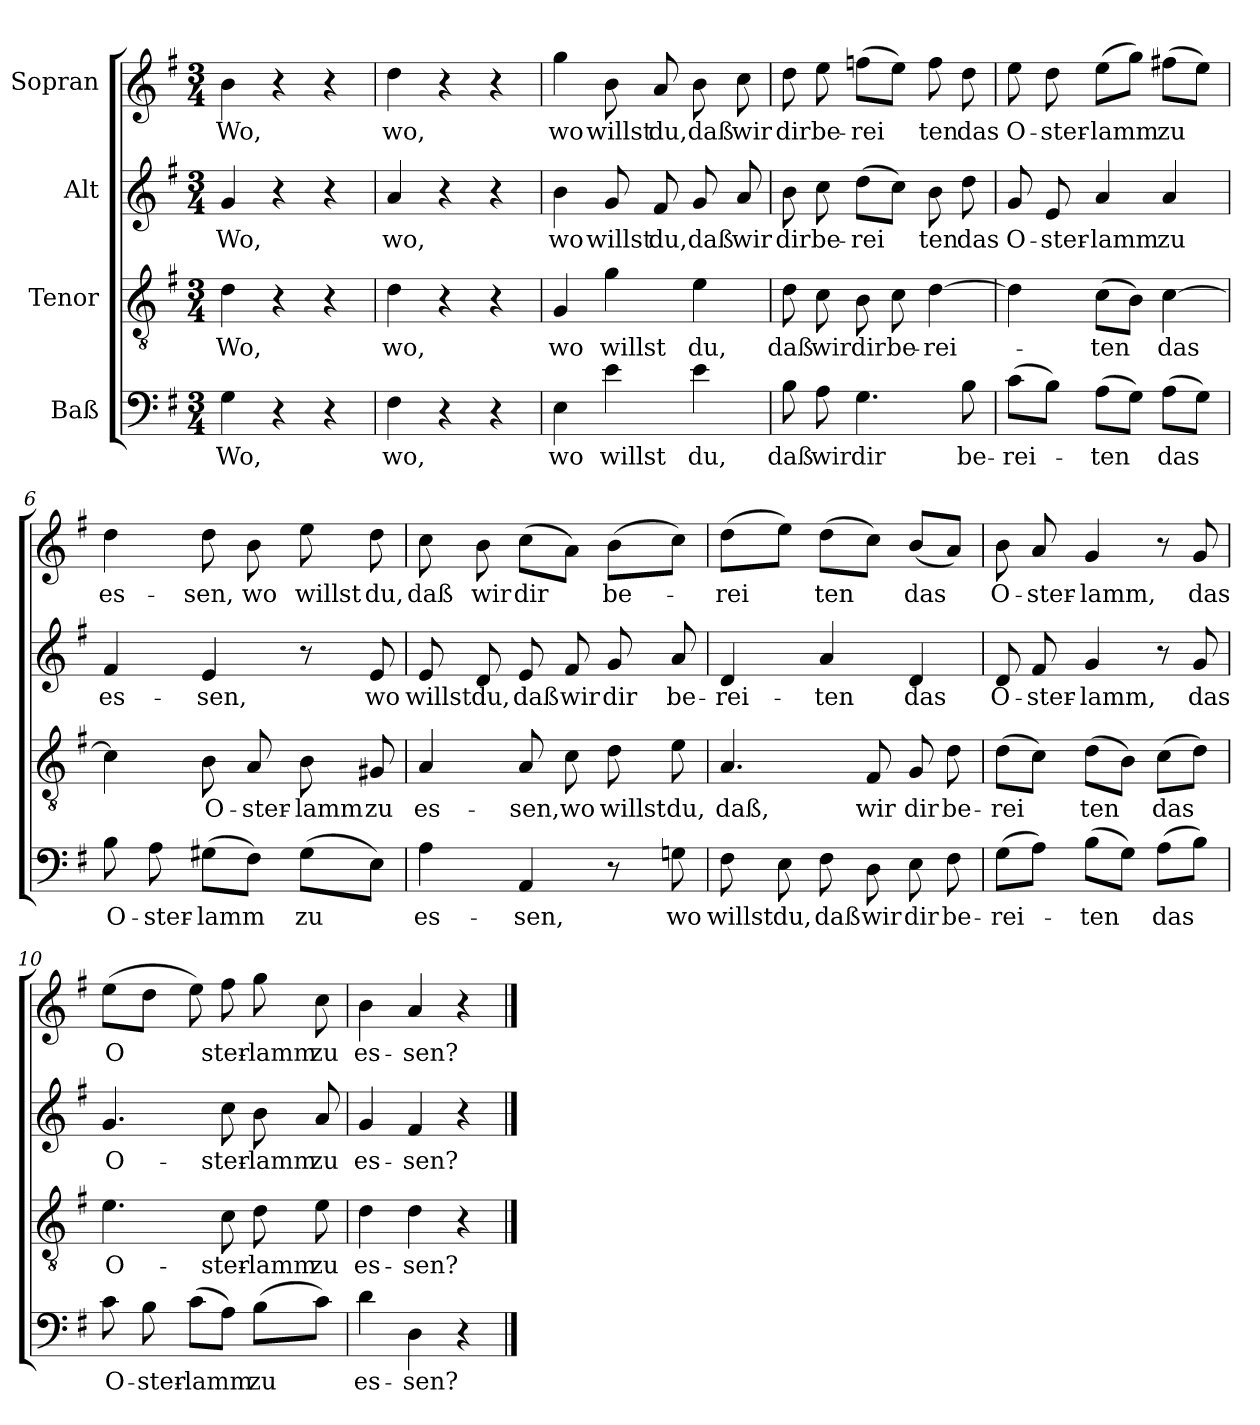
**kern	**text	**kern	**text	**kern	**text	**kern	**text
*part4	*part4	*part3	*part3	*part2	*part2	*part1	*part1
*staff4	*staff4	*staff3	*staff3	*staff2	*staff2	*staff1	*staff1
*I"Baß	*	*I"Tenor	*	*I"Alt	*	*I"Sopran	*
*clefF4	*	*clefGv2	*	*clefG2	*	*clefG2	*
*k[f#]	*	*k[f#]	*	*k[f#]	*	*k[f#]	*
*G:	*	*G:	*	*G:	*	*G:	*
*M3/4	*	*M3/4	*	*M3/4	*	*M3/4	*
=1	=1	=1	=1	=1	=1	=1	=1
!	!LO:LY:b	!	!LO:LY:b	!	!LO:LY:b	!	!LO:LY:b
4G\	Wo,	4d\	Wo,	4g/	Wo,	4b\	Wo,
4r	.	4r	.	4r	.	4r	.
4r	.	4r	.	4r	.	4r	.
=2	=2	=2	=2	=2	=2	=2	=2
!	!LO:LY:b	!	!LO:LY:b	!	!LO:LY:b	!	!LO:LY:b
4F#\	wo,	4d\	wo,	4a/	wo,	4dd\	wo,
4r	.	4r	.	4r	.	4r	.
4r	.	4r	.	4r	.	4r	.
=3	=3	=3	=3	=3	=3	=3	=3
!	!LO:LY:b	!	!LO:LY:b	!	!LO:LY:b	!	!LO:LY:b
4E\	wo	4G/	wo	4b\	wo	4gg\	wo
!	!LO:LY:b	!	!LO:LY:b	!	!LO:LY:b	!	!LO:LY:b
4e\	willst	4g\	willst	8g/	willst	8b\	willst
!	!	!	!	!	!LO:LY:b	!	!LO:LY:b
.	.	.	.	8f#/	du,	8a/	du,
!	!LO:LY:b	!	!LO:LY:b	!	!LO:LY:b	!	!LO:LY:b
4e\	du,	4e\	du,	8g/	daß	8b\	daß
!	!	!	!	!	!LO:LY:b	!	!LO:LY:b
.	.	.	.	8a/	wir	8cc\	wir
!!LO:LB:g=z
=4	=4	=4	=4	=4	=4	=4	=4
!	!LO:LY:b	!	!LO:LY:b	!	!LO:LY:b	!	!LO:LY:b
8B\	daß	8d\	daß	8b\	dir	8dd\	dir
!	!LO:LY:b	!	!LO:LY:b	!	!LO:LY:b	!	!LO:LY:b
8A\	wir	8c\	wir	8cc\	be-	8ee\	be-
!	!LO:LY:b	!	!LO:LY:b	!	!LO:LY:b	!	!LO:LY:b
4.G\	dir	8B\	dir	(>8dd\L	-rei	(>8ffn\L	-rei
!	!	!	!LO:LY:b	!	!	!	!
.	.	8c\	be-	8cc\J)	.	8ee\J)	.
!	!	!	!LO:LY:b	!	!LO:LY:b	!	!LO:LY:b
.	.	[4d\	-rei-	8b\	ten	8ff\	ten
!	!LO:LY:b	!	!	!	!LO:LY:b	!	!LO:LY:b
8B\	be-	.	.	8dd\	das	8dd\	das
=5	=5	=5	=5	=5	=5	=5	=5
!	!LO:LY:b	!	!	!	!LO:LY:b	!	!LO:LY:b
(>8c\L	-rei-	4d\]	.	8g/	O-	8ee\	O-
!	!	!	!	!	!LO:LY:b	!	!LO:LY:b
8B\J)	.	.	.	8e/	-ster-	8dd\	-ster-
!	!LO:LY:b	!	!LO:LY:b	!	!LO:LY:b	!	!LO:LY:b
(>8A\L	-ten	(>8c\L	-ten	4a/	-lamm	(>8ee\L	-lamm
8G\J)	.	8B\J)	.	.	.	8gg\J)	.
!	!LO:LY:b	!	!LO:LY:b	!	!LO:LY:b	!	!LO:LY:b
(>8A\L	das	[4c\	das	4a/	zu	(>8ff#X\L	zu
8G\J)	.	.	.	.	.	8ee\J)	.
=6	=6	=6	=6	=6	=6	=6	=6
!	!LO:LY:b	!	!	!	!LO:LY:b	!	!LO:LY:b
8B\	O-	4c\]	.	4f#/	es-	4dd\	es-
!	!LO:LY:b	!	!	!	!	!	!
8A\	-ster-	.	.	.	.	.	.
!	!LO:LY:b	!	!LO:LY:b	!	!LO:LY:b	!	!LO:LY:b
(>8G#X\L	-lamm	8B\	O-	4e/	-sen,	8dd\	-sen,
!	!	!	!LO:LY:b	!	!	!	!LO:LY:b
8F#\J)	.	8A/	-ster-	.	.	8b\	wo
!	!LO:LY:b	!	!LO:LY:b	!	!	!	!LO:LY:b
(>8G#\L	zu	8B\	-lamm	8r	.	8ee\	willst
!	!	!	!LO:LY:b	!	!LO:LY:b	!	!LO:LY:b
8E\J)	.	8G#X/	zu	8e/	wo	8dd\	du,
=7	=7	=7	=7	=7	=7	=7	=7
!	!LO:LY:b	!	!LO:LY:b	!	!LO:LY:b	!	!LO:LY:b
4A\	es-	4A/	es-	8e/	willst	8cc\	daß
!	!	!	!	!	!LO:LY:b	!	!LO:LY:b
.	.	.	.	8d/	du,	8b\	wir
!	!LO:LY:b	!	!LO:LY:b	!	!LO:LY:b	!	!LO:LY:b
4AA/	-sen,	8A/	-sen,	8e/	daß	(>8cc\L	dir
!	!	!	!LO:LY:b	!	!LO:LY:b	!	!
.	.	8c\	wo	8f#/	wir	8a\J)	.
!	!	!	!LO:LY:b	!	!LO:LY:b	!	!LO:LY:b
8r	.	8d\	willst	8g/	dir	(>8b\L	be-
!	!LO:LY:b	!	!LO:LY:b	!	!LO:LY:b	!	!
8Gn\	wo	8e\	du,	8a/	be-	8cc\J)	.
!!LO:LB:g=z
=8	=8	=8	=8	=8	=8	=8	=8
!	!LO:LY:b	!	!LO:LY:b	!	!LO:LY:b	!	!LO:LY:b
8F#\	willst	4.A/	daß,	4d/	-rei-	(>8dd\L	-rei
!	!LO:LY:b	!	!	!	!	!	!
8E\	du,	.	.	.	.	8ee\J)	.
!	!LO:LY:b	!	!	!	!LO:LY:b	!	!LO:LY:b
8F#\	daß	.	.	4a/	-ten	(>8dd\L	ten
!	!LO:LY:b	!	!LO:LY:b	!	!	!	!
8D\	wir	8F#/	wir	.	.	8cc\J)	.
!	!LO:LY:b	!	!LO:LY:b	!	!LO:LY:b	!	!LO:LY:b
8E\	dir	8G/	dir	4d/	das	(<8b/L	das
!	!LO:LY:b	!	!LO:LY:b	!	!	!	!
8F#\	be-	8d\	be-	.	.	8a/J)	.
=9	=9	=9	=9	=9	=9	=9	=9
!	!LO:LY:b	!	!LO:LY:b	!	!LO:LY:b	!	!LO:LY:b
(>8G\L	-rei-	(>8d\L	-rei	8d/	O-	8b\	O-
!	!	!	!	!	!LO:LY:b	!	!LO:LY:b
8A\J)	.	8c\J)	.	8f#/	-ster-	8a/	-ster-
!	!LO:LY:b	!	!LO:LY:b	!	!LO:LY:b	!	!LO:LY:b
(>8B\L	-ten	(>8d\L	ten	4g/	-lamm,	4g/	-lamm,
8G\J)	.	8B\J)	.	.	.	.	.
!	!LO:LY:b	!	!LO:LY:b	!	!	!	!
(>8A\L	das	(>8c\L	das	8r	.	8r	.
!	!	!	!	!	!LO:LY:b	!	!LO:LY:b
8B\J)	.	8d\J)	.	8g/	das	8g/	das
=10	=10	=10	=10	=10	=10	=10	=10
!	!LO:LY:b	!	!LO:LY:b	!	!LO:LY:b	!	!LO:LY:b
8c\	O-	4.e\	O-	4.g/	O-	(>8ee\L	O
!	!LO:LY:b	!	!	!	!	!	!
8B\	-ster-	.	.	.	.	8dd\J	.
!	!LO:LY:b	!	!	!	!	!	!
(>8c\L	-lamm	.	.	.	.	8ee\)	.
!	!	!	!LO:LY:b	!	!LO:LY:b	!	!LO:LY:b
8A\J)	.	8c\	-ster-	8cc\	-ster-	8ff#\	ster-
!	!LO:LY:b	!	!LO:LY:b	!	!LO:LY:b	!	!LO:LY:b
(>8B\L	zu	8d\	-lamm	8b\	-lamm	8gg\	-lamm
!	!	!	!LO:LY:b	!	!LO:LY:b	!	!LO:LY:b
8c\J)	.	8e\	zu	8a/	zu	8cc\	zu
=11	=11	=11	=11	=11	=11	=11	=11
!	!LO:LY:b	!	!LO:LY:b	!	!LO:LY:b	!	!LO:LY:b
4d\	es-	4d\	es-	4g/	es-	4b\	es-
!	!LO:LY:b	!	!LO:LY:b	!	!LO:LY:b	!	!LO:LY:b
4D\	-sen?	4d\	-sen?	4f#/	-sen?	4a/	-sen?
4r	.	4r	.	4r	.	4r	.
==	==	==	==	==	==	==	==
*-	*-	*-	*-	*-	*-	*-	*-
